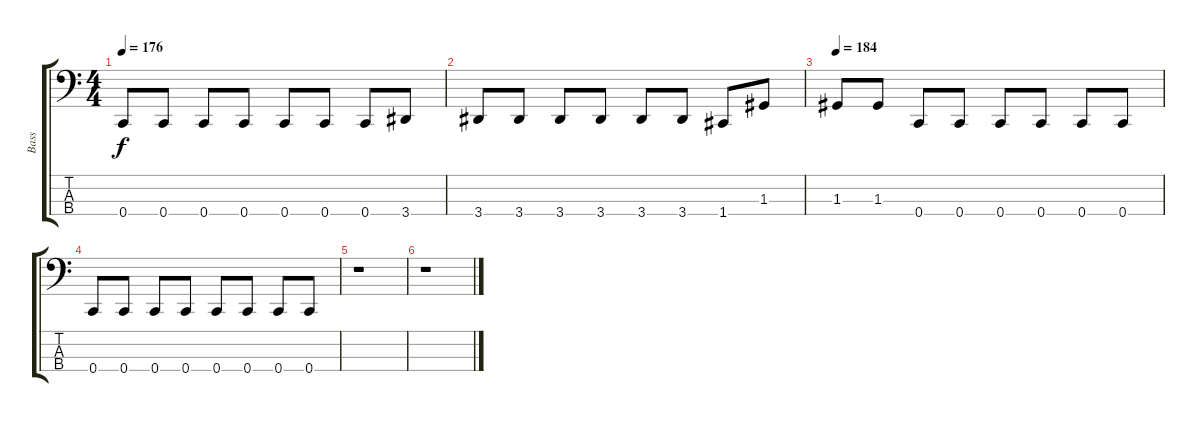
\track ("Bass" "Bass") {instrument electricbassfinger}
\staff {score tabs}
\tuning (F2 C2 G1 C1) {hide}
\ts (4 4)
\tempo 176
\clef f4
\ks c
0.4.8{dy f} 0.4.8 0.4.8 0.4.8 0.4.8 0.4.8 0.4.8 3.4.8 |
3.4.8 3.4.8 3.4.8 3.4.8 3.4.8 3.4.8 1.4.8 1.3.8 |
\tempo 184
1.3.8 1.3.8 0.4.8 0.4.8 0.4.8 0.4.8 0.4.8 0.4.8 |
0.4.8 0.4.8 0.4.8 0.4.8 0.4.8 0.4.8 0.4.8 0.4.8 |
r.1 |
r.1
